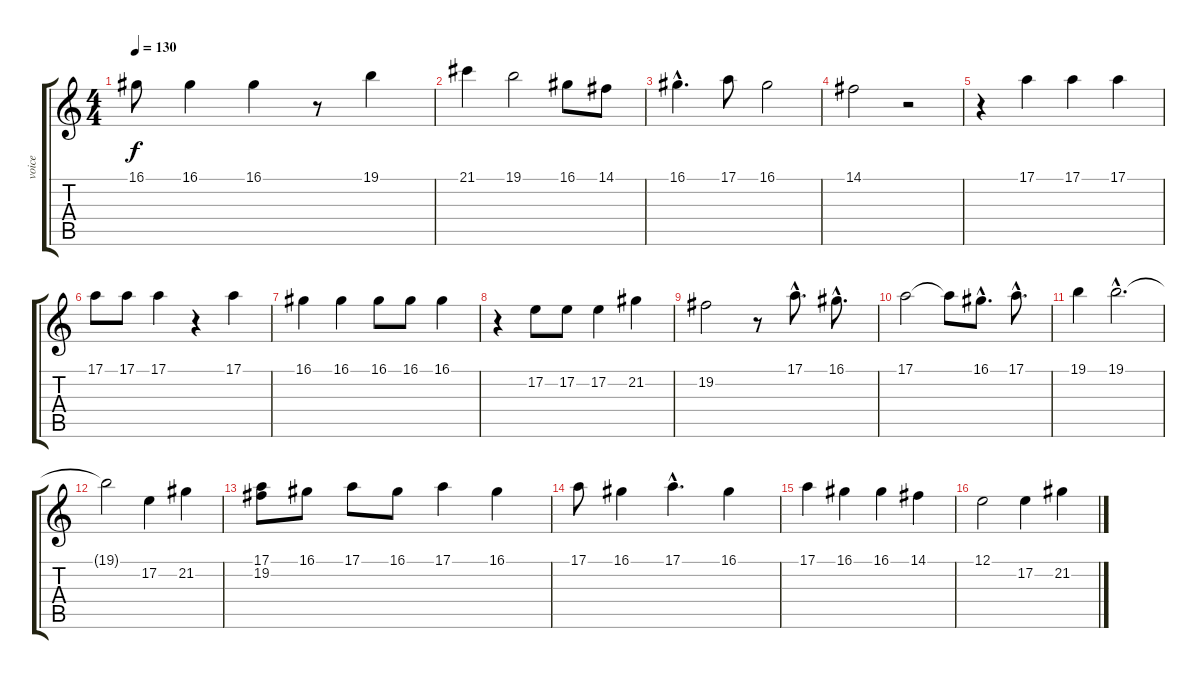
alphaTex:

\track ("voice" "voice") {instrument piccolo}
\staff {score tabs}
\tuning (E4 B3 G3 D3 A2 E2) {hide}
\ts (4 4)
\tempo 130
\clef g2
\ks c
16.1.8{dy f} 16.1.4 16.1.4 r.8 19.1.4 |
21.1.4 19.1.2 16.1.8 14.1.8 |
16.1{hac}.4{d} 17.1.8 16.1.2 |
14.1.2 r.2 |
r.4 17.1.4 17.1.4 17.1.4 |
17.1.8 17.1.8 17.1.4 r.4 17.1.4 |
16.1.4 16.1.4 16.1.8 16.1.8 16.1.4 |
r.4 17.2.8 17.2.8 17.2.4 21.2.4 |
19.2.2 r.8 17.1{hac}.8{d} 16.1{hac}.8{d} |
17.1.2 17.1{t}.8 16.1{hac}.8{d} 17.1{hac}.8{d} |
19.1.4 19.1{hac}.2{d} |
19.1{t}.2 17.2.4 21.2.4 |
(17.1 19.2).8 16.1.8 17.1.8 16.1.8 17.1.4 16.1.4 |
17.1.8 16.1.4 17.1{hac}.4{d} 16.1.4 |
17.1.4 16.1.4 16.1.4 14.1.4 |
12.1.2 17.2.4 21.2.4
